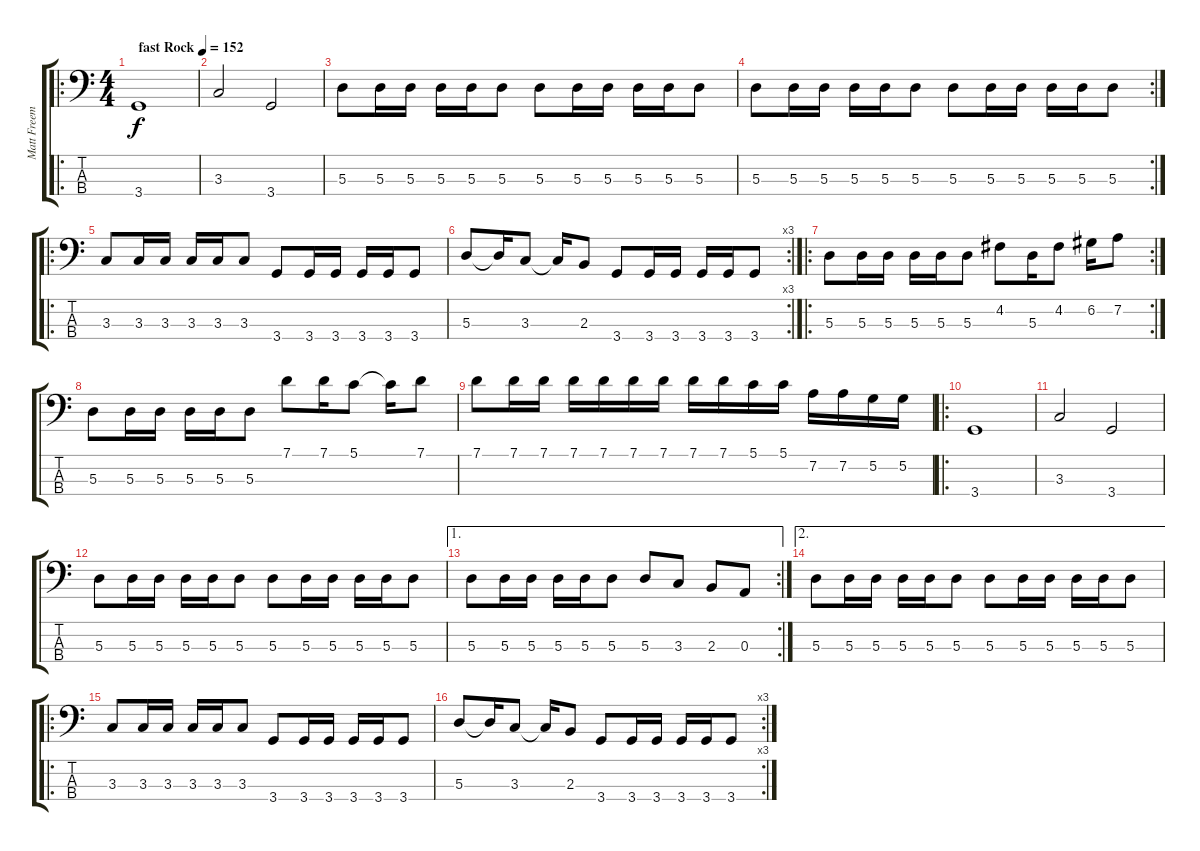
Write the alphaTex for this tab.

\track ("Matt Freeman" "Matt Freem") {instrument electricbassfinger}
\staff {score tabs}
\tuning (G2 D2 A1 E1) {hide}
\ro
\ts (4 4)
\tempo (152 "fast Rock")
\clef f4
\ks c
3.4.1{dy f instrument electricbassfinger} |
3.3.2 3.4.2 |
5.3.8 5.3.16 5.3.16 5.3.16 5.3.16 5.3.8 5.3.8 5.3.16 5.3.16 5.3.16 5.3.16 5.3.8 |
\rc 2
5.3.8 5.3.16 5.3.16 5.3.16 5.3.16 5.3.8 5.3.8 5.3.16 5.3.16 5.3.16 5.3.16 5.3.8 |
\ro
3.3.8 3.3.16 3.3.16 3.3.16 3.3.16 3.3.8 3.4.8 3.4.16 3.4.16 3.4.16 3.4.16 3.4.8 |
\rc 3
5.3.8 5.3{t}.16 3.3.8 3.3{t}.16 2.3.8 3.4.8 3.4.16 3.4.16 3.4.16 3.4.16 3.4.8 |
\ro
\rc 2
5.3.8 5.3.16 5.3.16 5.3.16 5.3.16 5.3.8 4.2.8 5.3.16 4.2.8 6.2.16 7.2.8 |
5.3.8 5.3.16 5.3.16 5.3.16 5.3.16 5.3.8 7.1.8 7.1.16 5.1.8 5.1{t}.16 7.1.8 |
7.1.8 7.1.16 7.1.16 7.1.16 7.1.16 7.1.16 7.1.16 7.1.16 7.1.16 5.1.16 5.1.16 7.2.16 7.2.16 5.2.16 5.2.16 |
\ro
3.4.1 |
3.3.2 3.4.2 |
5.3.8 5.3.16 5.3.16 5.3.16 5.3.16 5.3.8 5.3.8 5.3.16 5.3.16 5.3.16 5.3.16 5.3.8 |
\ae 1
\rc 2
5.3.8 5.3.16 5.3.16 5.3.16 5.3.16 5.3.8 5.3.8 3.3.8 2.3.8 0.3.8 |
\ae 2
5.3.8 5.3.16 5.3.16 5.3.16 5.3.16 5.3.8 5.3.8 5.3.16 5.3.16 5.3.16 5.3.16 5.3.8 |
\ro
3.3.8 3.3.16 3.3.16 3.3.16 3.3.16 3.3.8 3.4.8 3.4.16 3.4.16 3.4.16 3.4.16 3.4.8 |
\rc 3
5.3.8 5.3{t}.16 3.3.8 3.3{t}.16 2.3.8 3.4.8 3.4.16 3.4.16 3.4.16 3.4.16 3.4.8
